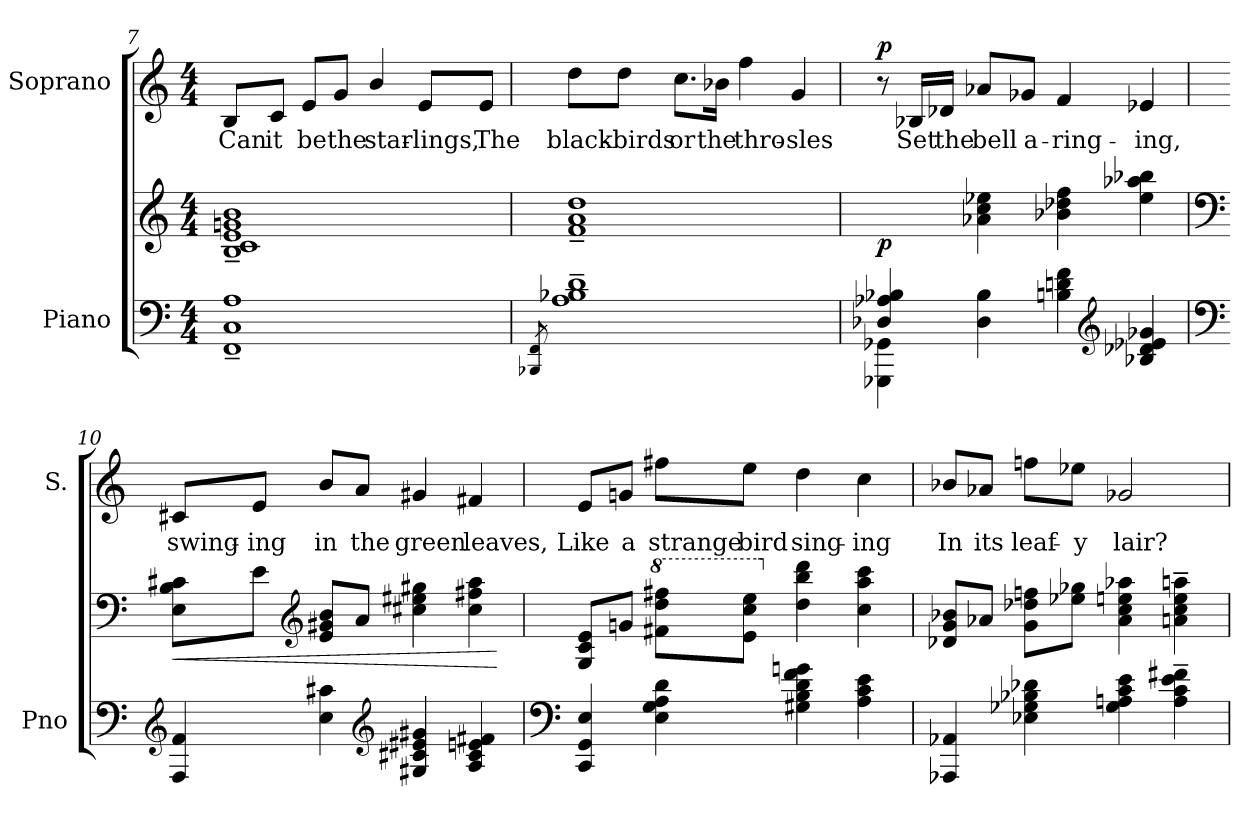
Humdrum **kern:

**kern	**kern	**dynam	**kern	**text	**dynam
*part2	*part2	*part2	*part1	*part1	*part1
*staff3	*staff2	*staff2/3	*staff1	*staff1	*staff1
*I"Piano	*	*	*I"Soprano	*	*
*I'Pno	*	*	*I'S.	*	*
*clefF4	*clefG2	*	*clefG2	*	*
*k[]	*k[]	*	*k[]	*	*
*C:	*C:	*	*C:	*	*
*M4/4	*M4/4	*	*M4/4	*	*
=7	=7	=7	=7	=7	=7
!	!	!	!	!LO:LY:b	!
1A~< 1C~< 1FF~<	1b~< 1gn~< 1e~< 1c~< 1B~<	.	8B/L	Can	.
!	!	!	!	!LO:LY:b	!
.	.	.	8c/J	it	.
!	!	!	!	!LO:LY:b	!
.	.	.	8e/L	be	.
!	!	!	!	!LO:LY:b	!
.	.	.	8g/J	the	.
!	!	!	!	!LO:LY:b	!
.	.	.	4b/	star-	.
!	!	!	!	!LO:LY:b	!
.	.	.	8e/L	-lings,	.
!	!	!	!	!LO:LY:b	!
.	.	.	8e/J	The	.
!!LO:LB:g=z
=8	=8	=8	=8	=8	=8
8qFF/ 8qBBB-X/	.	.	.	.	.
!	!	!	!	!LO:LY:b	!
1d~> 1B-X~> 1A~>	1dd~< 1a~< 1f~<	.	8dd\L	black-	.
!	!	!	!	!LO:LY:b	!
.	.	.	8dd\J	-birds	.
!	!	!	!	!LO:LY:b	!
.	.	.	8.cc\L	or	.
!	!	!	!	!LO:LY:b	!
.	.	.	16b-X\Jk	the	.
!	!	!	!	!LO:LY:b	!
.	.	.	4ff\	thro-	.
!	!	!	!	!LO:LY:b	!
.	.	.	4g/	-sles	.
=9	=9	=9	=9	=9	=9
*^	*	*	*	*	*
!	!	!	!LO:DY:b	!	!	!LO:DY:a
4B-X/ 4A-X/ 4D-X/	4GG-X\ 4GGG-X\	4ryy	p	8r	.	p
!	!	!	!	!	!LO:LY:b	!
.	.	.	.	16B-X/LL	Set	.
!	!	!	!	!	!LO:LY:b	!
.	.	.	.	16d-X/JJ	the	.
!	!	!	!	!	!LO:LY:b	!
2.ryy	4B-\ 4D-\	4ee-X\ 4cc\ 4a-X\	.	8a-X/L	bell	.
!	!	!	!	!	!LO:LY:b	!
.	.	.	.	8g-X/J	a-	.
!	!	!	!	!	!LO:LY:b	!
.	4f\ 4dn\ 4Bn\	4ff\ 4dd-X\ 4b-X\	.	4f/	-ring-	.
*clefG2	*	*	*	*	*	*
!	!	!	!	!	!LO:LY:b	!
.	4g-X/ 4e-X/ 4d-X/ 4B-X/	4bb-X\ 4aa-X\ 4ee-\	.	4e-X/	-ing,	.
*v	*v	*	*	*	*	*
!!LO:PB:g=z
=10	=10	=10	=10	=10	=10
*clefF4	*clefF4	*	*	*	*
*^	*	*	*	*	*
!	!	!	!LO:HP:b	!	!	!
*v	*v	*	*	*	*	*
*^	*	*	*	*	*
!	!	!	!	!	!LO:LY:b	!
*v	*v	*	*	*	*	*
4AA/ 4AAA/	8c#X\ 8B\ 8E\L	<	8c#X/L	swing-	.
!	!	!	!	!LO:LY:b	!
.	8e\J	.	8e/J	-ing	.
*	*clefG2	*	*	*	*
!	!	!	!	!LO:LY:b	!
4c#X\ 4E\	8b/ 8g#X/ 8e/L	.	8b/L	in	.
!	!	!	!	!LO:LY:b	!
.	8a/J	.	8a/J	the	.
*clefG2	*	*	*	*	*
!	!	!	!	!LO:LY:b	!
4g#X/ 4e#X/ 4c#X/ 4G#X/	4gg#X\ 4ee#X\ 4cc#X\	.	4g#X/	green	.
!	!	!	!	!LO:LY:b	!
4f#X/ 4en/ 4c#/ 4A/	4aa\ 4ff#X\ 4cc#\	.	4f#X/	leaves,	.
.	.	[	.	.	.
=11	=11	=11	=11	=11	=11
*clefF4	*	*	*	*	*
!	!	!	!	!LO:LY:b	!
4E/ 4GG/ 4CC/	8e/ 8c/ 8G/L	.	8e/L	Like	.
!	!	!	!	!LO:LY:b	!
.	8gn/J	.	8gn/J	a	.
*	*8va	*	*	*	*
!	!	!	!	!LO:LY:b	!
4d\ 4A\ 4G\ 4E\	8fff#X\ 8ddd\ 8ff#X\L	.	8ff#X\L	strange	.
!	!	!	!	!LO:LY:b	!
.	8eee\ 8ccc\ 8ee\J	.	8ee\J	bird	.
*	*X8va	*	*	*	*
!	!	!	!	!LO:LY:b	!
4gn\ 4f\ 4d\ 4B\ 4G#X\	4ddd\ 4bb\ 4dd\	.	4dd\	sing-	.
!	!	!	!	!LO:LY:b	!
4e\ 4c\ 4A\	4ccc\ 4aa\ 4cc\	.	4cc\	-ing	.
=12	=12	=12	=12	=12	=12
!	!	!	!	!LO:LY:b	!
4AA-X/ 4AAA-X/	8b-X/ 8g/ 8d-X/L	.	8b-X/L	In	.
!	!	!	!	!LO:LY:b	!
.	8a-X/J	.	8a-X/J	its	.
!	!	!	!	!LO:LY:b	!
4d-X\ 4B-X\ 4G-X\ 4E-X\	8ffn\ 8dd-X\ 8g\L	.	8ffn\L	leaf-	.
!	!	!	!	!LO:LY:b	!
.	8gg-X\ 8ee-X\J	.	8ee-X\J	-y	.
!	!	!	!	!LO:LY:b	!
4e\ 4c\ 4An\ 4G-\	4aa-X\ 4een\ 4cc\ 4a-\	.	2g-X/	lair?	.
4f#X\~> 4e\~> 4c\~> 4A\~>	4aan\~> 4ee\~> 4cc\~> 4an\~>	.	.	.	.
=	=	=	=	=	=
*-	*-	*-	*-	*-	*-
